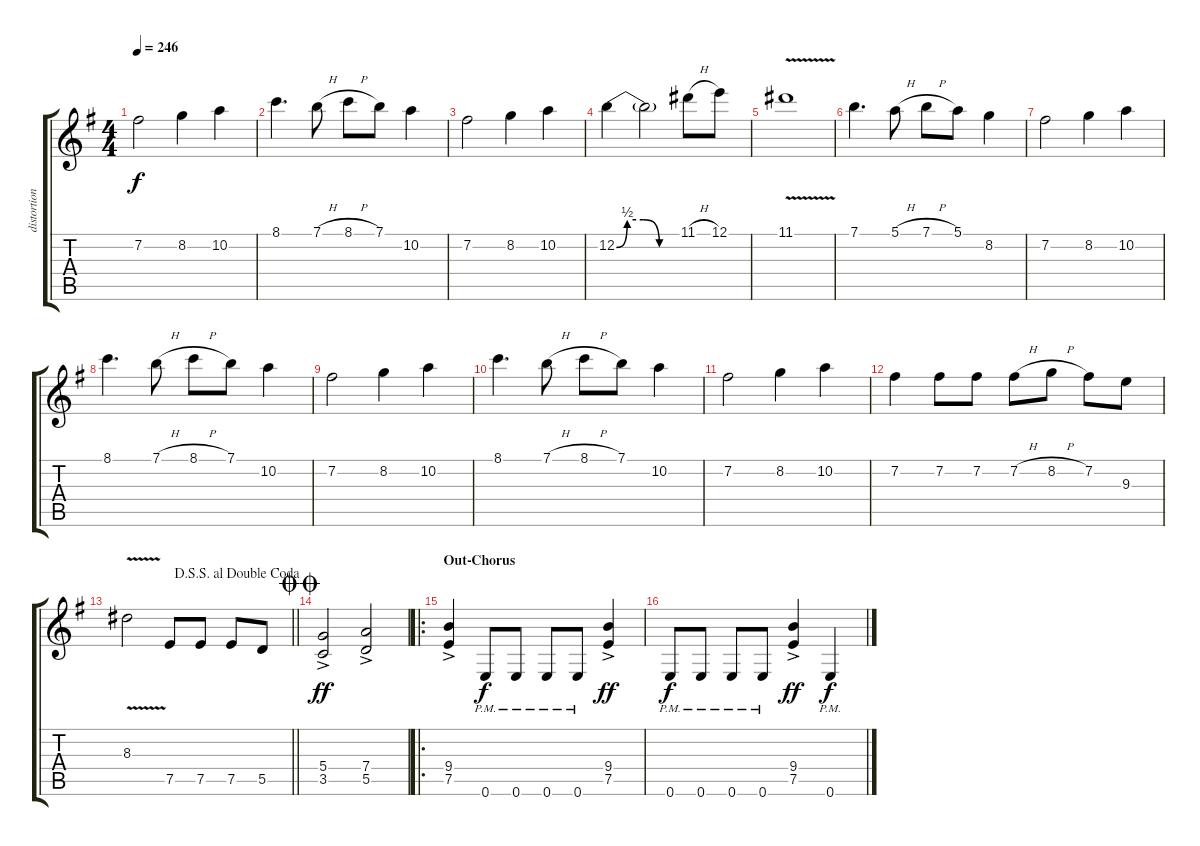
\track ("distortion guitar" "distortion") {instrument distortionguitar}
\staff {score tabs}
\tuning (E4 B3 G3 D3 A2 E2) {hide}
\ts (4 4)
\tempo 246
\clef g2
\ks g
7.2.2{dy f} 8.2.4 10.2.4 |
8.1.4{d} 7.1{h}.8 8.1{h}.8 7.1.8 10.2.4 |
7.2.2 8.2.4 10.2.4 |
12.2{be (custom 0 0 10 2 25 2 40 0 60 0)}.4 12.2{t}.2 11.1{h}.8 12.1.8 |
11.1{v}.1 |
7.1.4{d} 5.1{h}.8 7.1{h}.8 5.1.8 8.2.4 |
7.2.2 8.2.4 10.2.4 |
8.1.4{d} 7.1{h}.8 8.1{h}.8 7.1.8 10.2.4 |
7.2.2 8.2.4 10.2.4 |
8.1.4{d} 7.1{h}.8 8.1{h}.8 7.1.8 10.2.4 |
7.2.2 8.2.4 10.2.4 |
7.2.4 7.2.8 7.2.8 7.2{h}.8 8.2{h}.8 7.2.8 9.3.8 |
\jump dalsegnosegnoaldoublecoda
\barLineRight lightlight
8.3{v}.2 7.5.8 7.5.8 7.5.8 5.5.8 |
\jump doublecoda
(5.4{ac} 3.5{ac}).2{dy ff} (7.4{ac} 5.5{ac}).2 |
\ro
\section ("" "Out-Chorus")
(9.4{ac} 7.5{ac}).4 0.6{pm}.8{dy f} 0.6{pm}.8 0.6{pm}.8 0.6{pm}.8 (9.4{ac} 7.5{ac}).4{dy ff} |
0.6{pm}.8{dy f} 0.6{pm}.8 0.6{pm}.8 0.6{pm}.8 (9.4{ac} 7.5{ac}).4{dy ff} 0.6{pm}.4{dy f}
